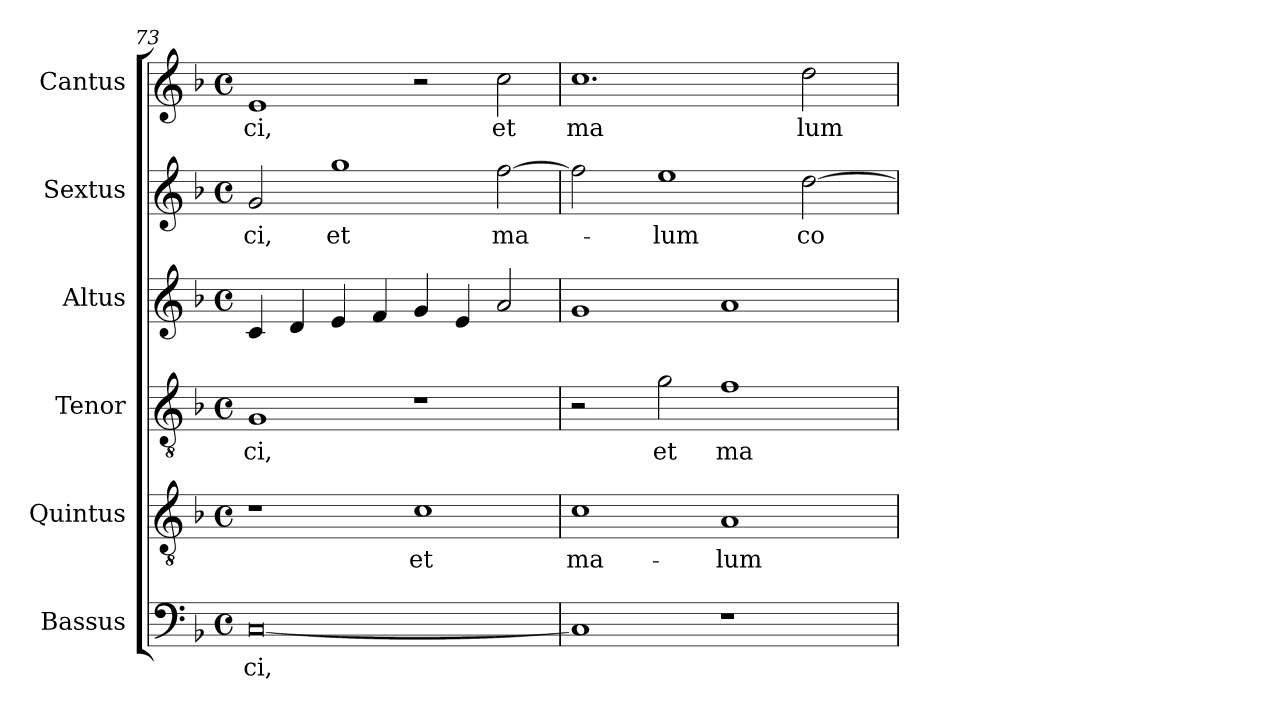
**kern	**text	**kern	**text	**kern	**text	**kern	**kern	**text	**kern	**text
*part6	*part6	*part5	*part5	*part4	*part4	*part3	*part2	*part2	*part1	*part1
*staff6	*staff6	*staff5	*staff5	*staff4	*staff4	*staff3	*staff2	*staff2	*staff1	*staff1
*I"Bassus	*	*I"Quintus	*	*I"Tenor	*	*I"Altus	*I"Sextus	*	*I"Cantus	*
*clefF4	*	*clefGv2	*	*clefGv2	*	*clefG2	*clefG2	*	*clefG2	*
*k[b-]	*	*k[b-]	*	*k[b-]	*	*k[b-]	*k[b-]	*	*k[b-]	*
*F:	*	*F:	*	*F:	*	*F:	*F:	*	*F:	*
*M4/4	*	*M4/4	*	*M4/4	*	*M4/4	*M4/4	*	*M4/4	*
*met(c)	*	*met(c)	*	*met(c)	*	*met(c)	*met(c)	*	*met(c)	*
=73	=73	=73	=73	=73	=73	=73	=73	=73	=73	=73
!	!LO:LY:b:cj	!	!	!	!LO:LY:b:cj	!	!	!LO:LY:b:cj	!	!LO:LY:b:cj
[>0C	ci,	1r	.	1G	ci,	4c/	2g/	-ci,	1e	ci,
.	.	.	.	.	.	4d/	.	.	.	.
!	!	!	!	!	!	!	!	!LO:LY:b:cj	!	!
.	.	.	.	.	.	4e/	1gg	et	.	.
.	.	.	.	.	.	4f/	.	.	.	.
!	!	!	!LO:LY:b:cj	!	!	!	!	!	!	!
.	.	1c	et	1r	.	4g/	.	.	2r	.
.	.	.	.	.	.	4e/	.	.	.	.
!	!	!	!	!	!	!	!	!LO:LY:b	!	!LO:LY:b:cj
.	.	.	.	.	.	2a/	[>2ff\	ma-	2cc\	et
!!LO:PB:g=z
=74	=74	=74	=74	=74	=74	=74	=74	=74	=74	=74
!	!	!	!LO:LY:b:cj	!	!	!	!	!	!	!LO:LY:b:cj
*	*	*	*	*^	*	*	*	*	*	*
1C]	.	1c	ma-	2r	8ryy	.	1g	2ff\]	.	1.cc	ma
.	.	.	.	.	64ryy	.	.	.	.	.	.
.	.	.	.	.	1ryy	.	.	.	.	.	.
!	!	!	!	!	!	!LO:LY:b:cj	!	!	!LO:LY:b:cj	!	!
.	.	.	.	2g\	.	et	.	1ee	-lum	.	.
!	!	!	!LO:LY:b:cj	!	!	!LO:LY:b:cj	!	!	!	!	!
1r	.	1A	-lum	1f	.	ma	1a	.	.	.	.
.	.	.	.	.	2ryy	.	.	.	.	.	.
!	!	!	!	!	!	!	!	!	!LO:LY:b:cj	!	!LO:LY:b:cj
.	.	.	.	.	.	.	.	[>2dd\	co	2dd\	lum
.	.	.	.	.	4ryy	.	.	.	.	.	.
.	.	.	.	.	16..ryy	.	.	.	.	.	.
*	*	*	*	*v	*v	*	*	*	*	*	*
=	=	=	=	=	=	=	=	=	=	=
*-	*-	*-	*-	*-	*-	*-	*-	*-	*-	*-
